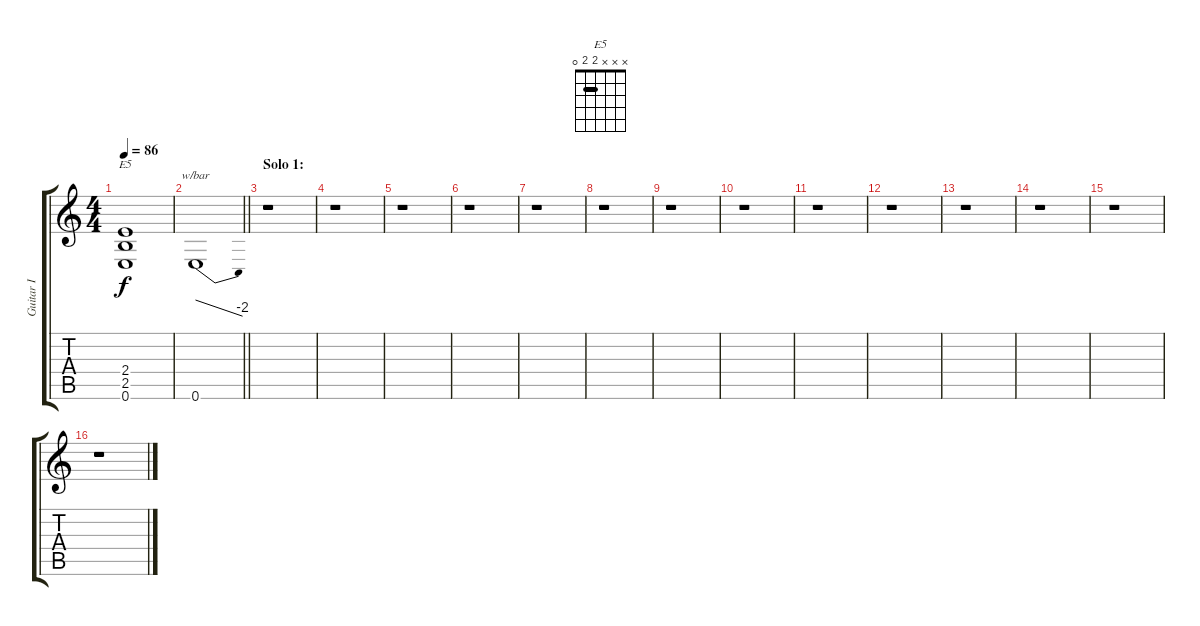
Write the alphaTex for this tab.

\track ("Guitar I" "Guitar I") {instrument distortionguitar}
\staff {score tabs}
\tuning (E4 B3 G3 D3 A2 E2) {hide}
\chord ("E5" x x x 2 2 0) {barre 2}
\ts (4 4)
\tempo 86
\clef g2
\ks c
(2.4 2.5 0.6).1{ch "E5" dy f} |
\barLineRight lightlight
0.6.1{tbe (dive default 0 0 60 -8)} |
\section ("" "Solo 1:")
r.1 |
r.1 |
r.1 |
r.1 |
r.1 |
r.1 |
r.1 |
r.1 |
r.1 |
r.1 |
r.1 |
r.1 |
r.1 |
r.1
